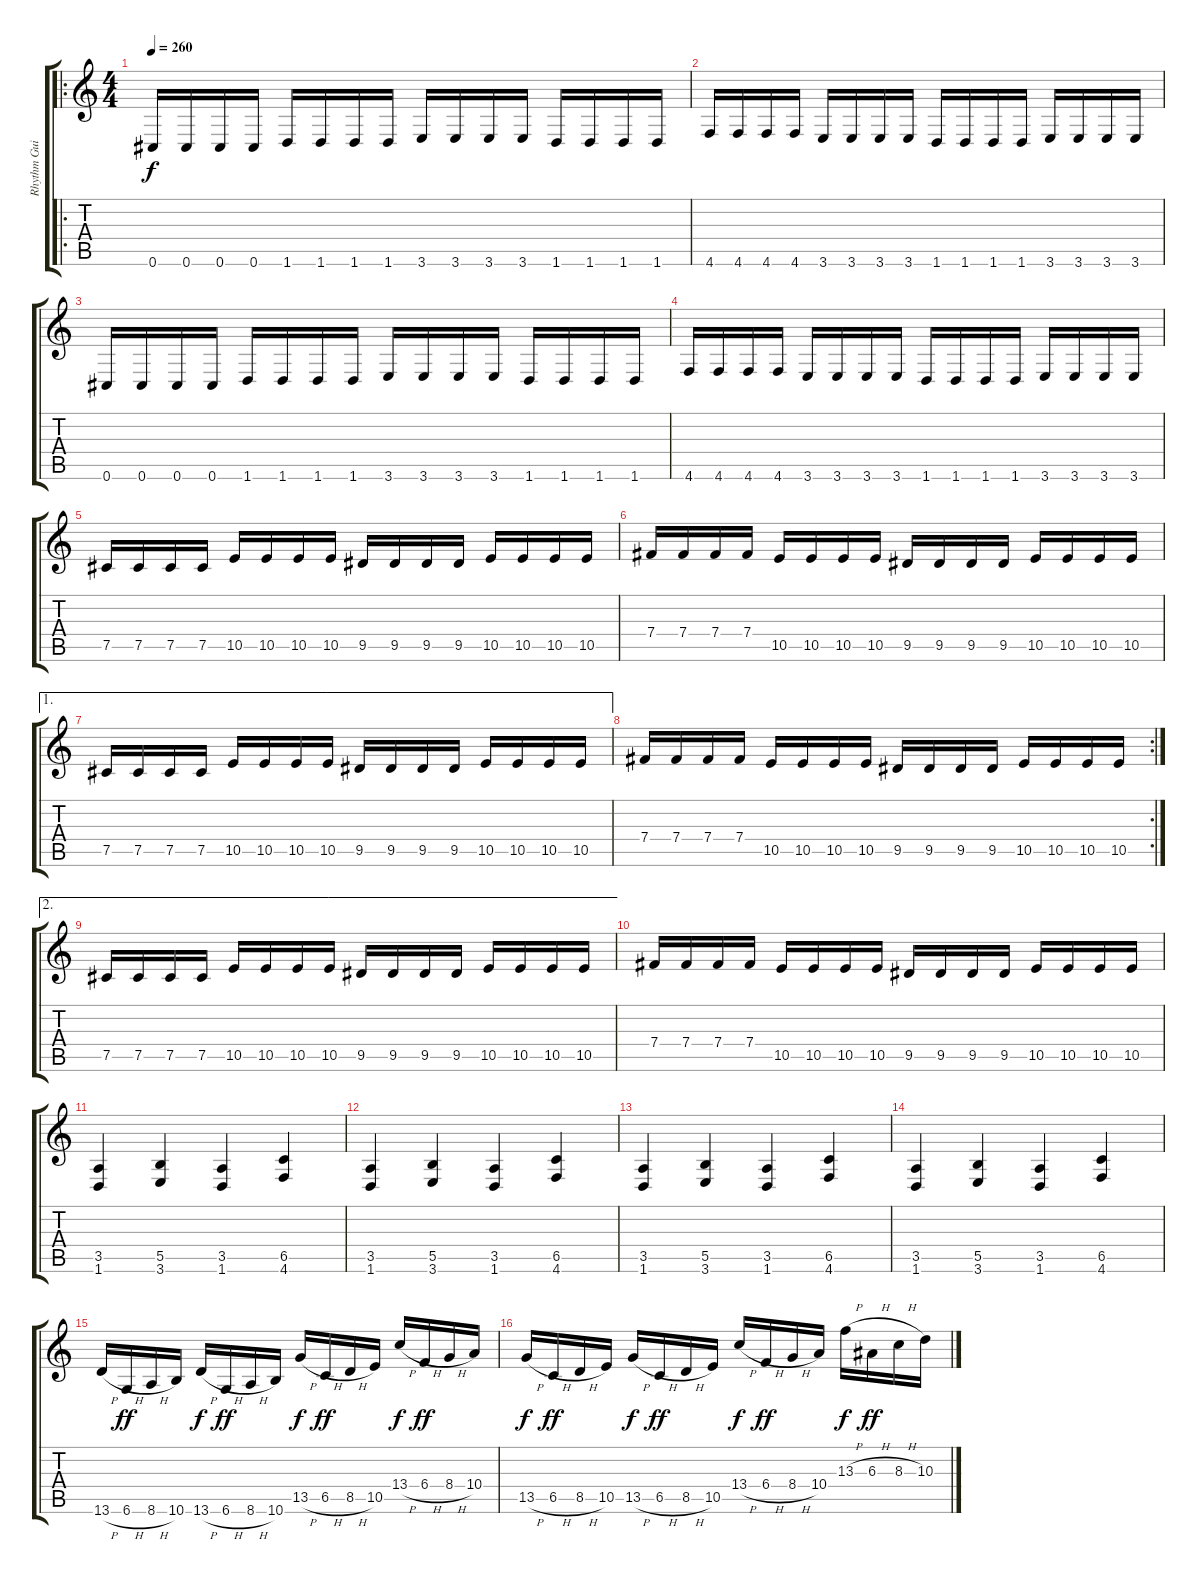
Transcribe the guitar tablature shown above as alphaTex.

\track ("Rhythm Guitar" "Rhythm Gui") {instrument overdrivenguitar}
\staff {score tabs}
\tuning (Db4 Ab3 E3 B2 Gb2 Db2) {hide}
\ro
\ts (4 4)
\tempo 260
\clef g2
\ks c
0.6.16{dy f} 0.6.16 0.6.16 0.6.16 1.6.16 1.6.16 1.6.16 1.6.16 3.6.16 3.6.16 3.6.16 3.6.16 1.6.16 1.6.16 1.6.16 1.6.16 |
4.6.16 4.6.16 4.6.16 4.6.16 3.6.16 3.6.16 3.6.16 3.6.16 1.6.16 1.6.16 1.6.16 1.6.16 3.6.16 3.6.16 3.6.16 3.6.16 |
0.6.16 0.6.16 0.6.16 0.6.16 1.6.16 1.6.16 1.6.16 1.6.16 3.6.16 3.6.16 3.6.16 3.6.16 1.6.16 1.6.16 1.6.16 1.6.16 |
4.6.16 4.6.16 4.6.16 4.6.16 3.6.16 3.6.16 3.6.16 3.6.16 1.6.16 1.6.16 1.6.16 1.6.16 3.6.16 3.6.16 3.6.16 3.6.16 |
7.5.16 7.5.16 7.5.16 7.5.16 10.5.16 10.5.16 10.5.16 10.5.16 9.5.16 9.5.16 9.5.16 9.5.16 10.5.16 10.5.16 10.5.16 10.5.16 |
7.4.16 7.4.16 7.4.16 7.4.16 10.5.16 10.5.16 10.5.16 10.5.16 9.5.16 9.5.16 9.5.16 9.5.16 10.5.16 10.5.16 10.5.16 10.5.16 |
\ae 1
7.5.16 7.5.16 7.5.16 7.5.16 10.5.16 10.5.16 10.5.16 10.5.16 9.5.16 9.5.16 9.5.16 9.5.16 10.5.16 10.5.16 10.5.16 10.5.16 |
\rc 2
7.4.16 7.4.16 7.4.16 7.4.16 10.5.16 10.5.16 10.5.16 10.5.16 9.5.16 9.5.16 9.5.16 9.5.16 10.5.16 10.5.16 10.5.16 10.5.16 |
\ae 2
7.5.16 7.5.16 7.5.16 7.5.16 10.5.16 10.5.16 10.5.16 10.5.16 9.5.16 9.5.16 9.5.16 9.5.16 10.5.16 10.5.16 10.5.16 10.5.16 |
7.4.16 7.4.16 7.4.16 7.4.16 10.5.16 10.5.16 10.5.16 10.5.16 9.5.16 9.5.16 9.5.16 9.5.16 10.5.16 10.5.16 10.5.16 10.5.16 |
(3.5 1.6).4 (5.5 3.6).4 (3.5 1.6).4 (6.5 4.6).4 |
(3.5 1.6).4 (5.5 3.6).4 (3.5 1.6).4 (6.5 4.6).4 |
(3.5 1.6).4 (5.5 3.6).4 (3.5 1.6).4 (6.5 4.6).4 |
(3.5 1.6).4 (5.5 3.6).4 (3.5 1.6).4 (6.5 4.6).4 |
13.6{h}.16 6.6{h}.16{dy ff} 8.6{h}.16 10.6.16 13.6{h}.16{dy f} 6.6{h}.16{dy ff} 8.6{h}.16 10.6.16 13.5{h}.16{dy f} 6.5{h}.16{dy ff} 8.5{h}.16 10.5.16 13.4{h}.16{dy f} 6.4{h}.16{dy ff} 8.4{h}.16 10.4.16 |
13.5{h}.16{dy f} 6.5{h}.16{dy ff} 8.5{h}.16 10.5.16 13.5{h}.16{dy f} 6.5{h}.16{dy ff} 8.5{h}.16 10.5.16 13.4{h}.16{dy f} 6.4{h}.16{dy ff} 8.4{h}.16 10.4.16 13.3{h}.16{dy f} 6.3{h}.16{dy ff} 8.3{h}.16 10.3.16
